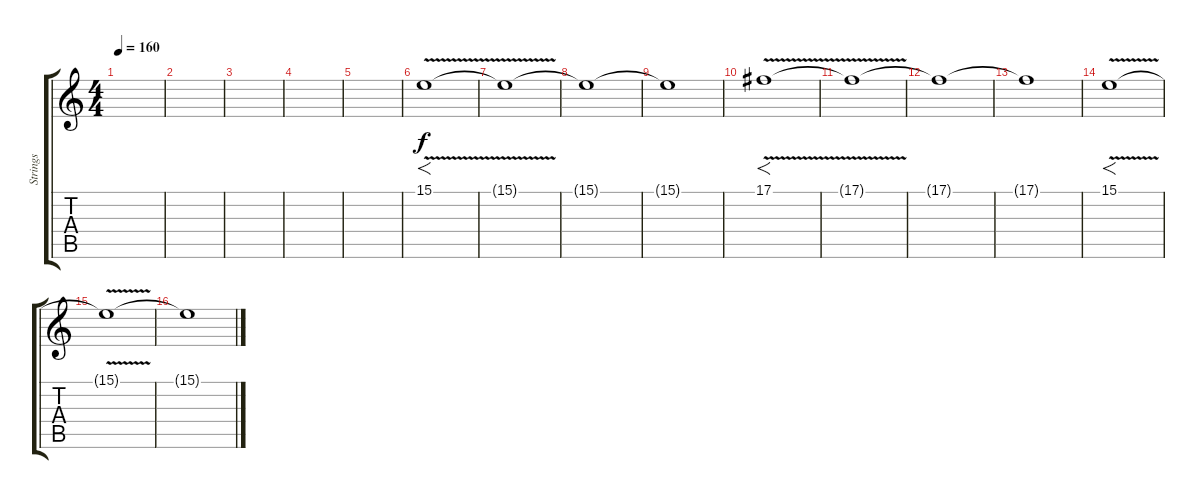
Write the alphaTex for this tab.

\track ("Strings" "Strings") {instrument synthstrings2}
\staff {score tabs}
\tuning (Db4 Ab3 E3 B2 Gb2 B1) {hide}
\ts (4 4)
\tempo 160
\clef g2
\ks c
|
|
|
|
|
15.1{v}.1{f} |
15.1{t}.1 |
15.1{t}.1 |
15.1{t}.1 |
17.1{v}.1{f} |
17.1{t}.1 |
17.1{t}.1 |
17.1{t}.1 |
15.1{v}.1{f} |
15.1{t}.1 |
15.1{t}.1
